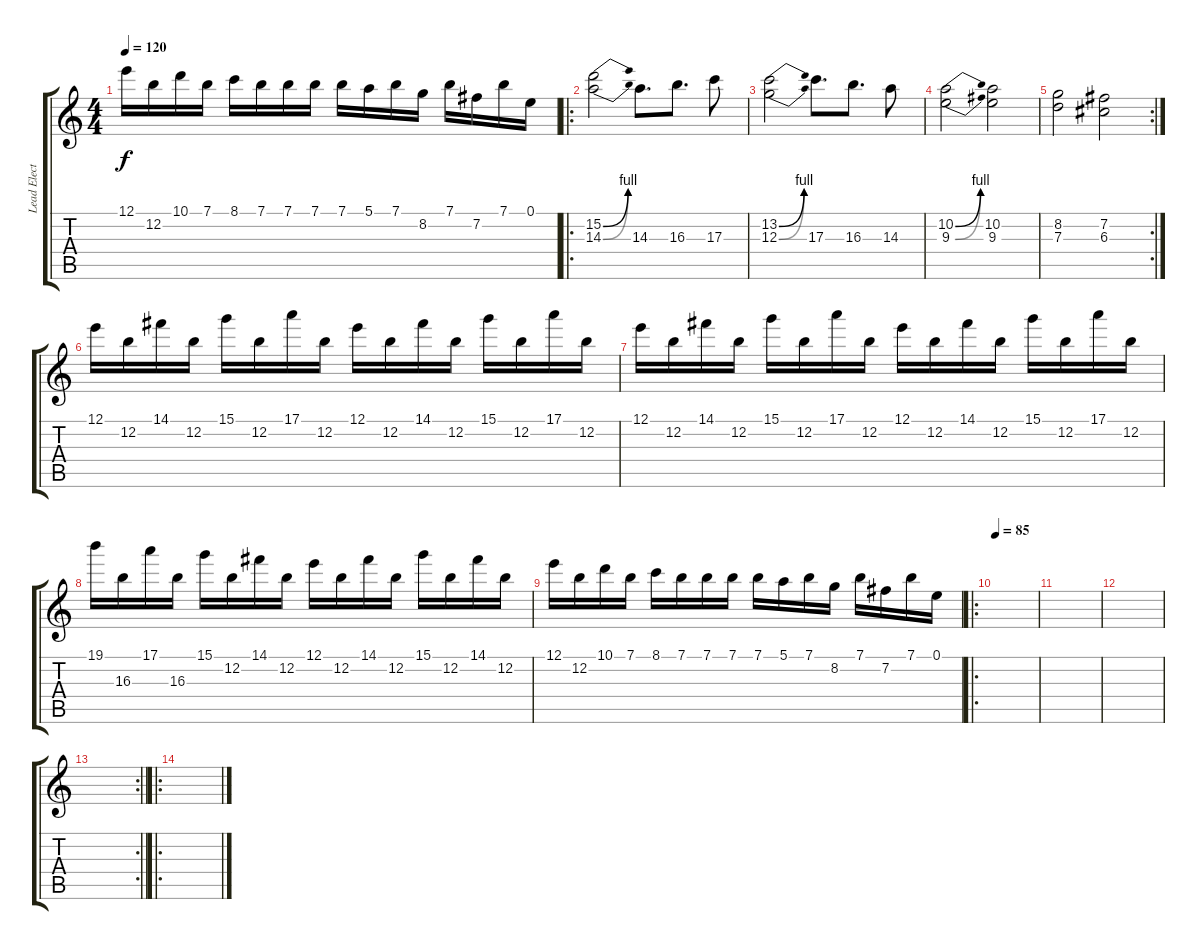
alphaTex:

\track ("Lead Electric" "Lead Elect") {instrument distortionguitar}
\staff {score tabs}
\tuning (E4 B3 G3 D3 A2 E2) {hide}
\ts (4 4)
\tempo 120
\clef g2
\ks c
12.1.16{dy f} 12.2.16 10.1.16 7.1.16 8.1.16 7.1.16 7.1.16 7.1.16 7.1.16 5.1.16 7.1.16 8.2.16 7.1.16 7.2.16 7.1.16 0.1.16 |
\ro
(15.2{be (bend 0 0 60 4)} 14.3{be (bend 0 0 60 4)}).2 14.3.8{d} 16.3.8{d} 17.3.8 |
(13.2{be (bend 0 0 60 4)} 12.3{be (bend 0 0 60 4)}).2 17.3.8{d} 16.3.8{d} 14.3.8 |
(10.2{be (bend 0 0 60 4)} 9.3{be (bend 0 0 60 4)}).2 (10.2 9.3).2 |
\rc 2
(8.2 7.3).2 (7.2 6.3).2 |
12.1.16 12.2.16 14.1.16 12.2.16 15.1.16 12.2.16 17.1.16 12.2.16 12.1.16 12.2.16 14.1.16 12.2.16 15.1.16 12.2.16 17.1.16 12.2.16 |
12.1.16 12.2.16 14.1.16 12.2.16 15.1.16 12.2.16 17.1.16 12.2.16 12.1.16 12.2.16 14.1.16 12.2.16 15.1.16 12.2.16 17.1.16 12.2.16 |
19.1.16 16.3.16 17.1.16 16.3.16 15.1.16 12.2.16 14.1.16 12.2.16 12.1.16 12.2.16 14.1.16 12.2.16 15.1.16 12.2.16 14.1.16 12.2.16 |
12.1.16 12.2.16 10.1.16 7.1.16 8.1.16 7.1.16 7.1.16 7.1.16 7.1.16 5.1.16 7.1.16 8.2.16 7.1.16 7.2.16 7.1.16 0.1.16 |
\ro
\tempo 85
|
|
|
\rc 2
\barLineRight lightlight
|
\ro
